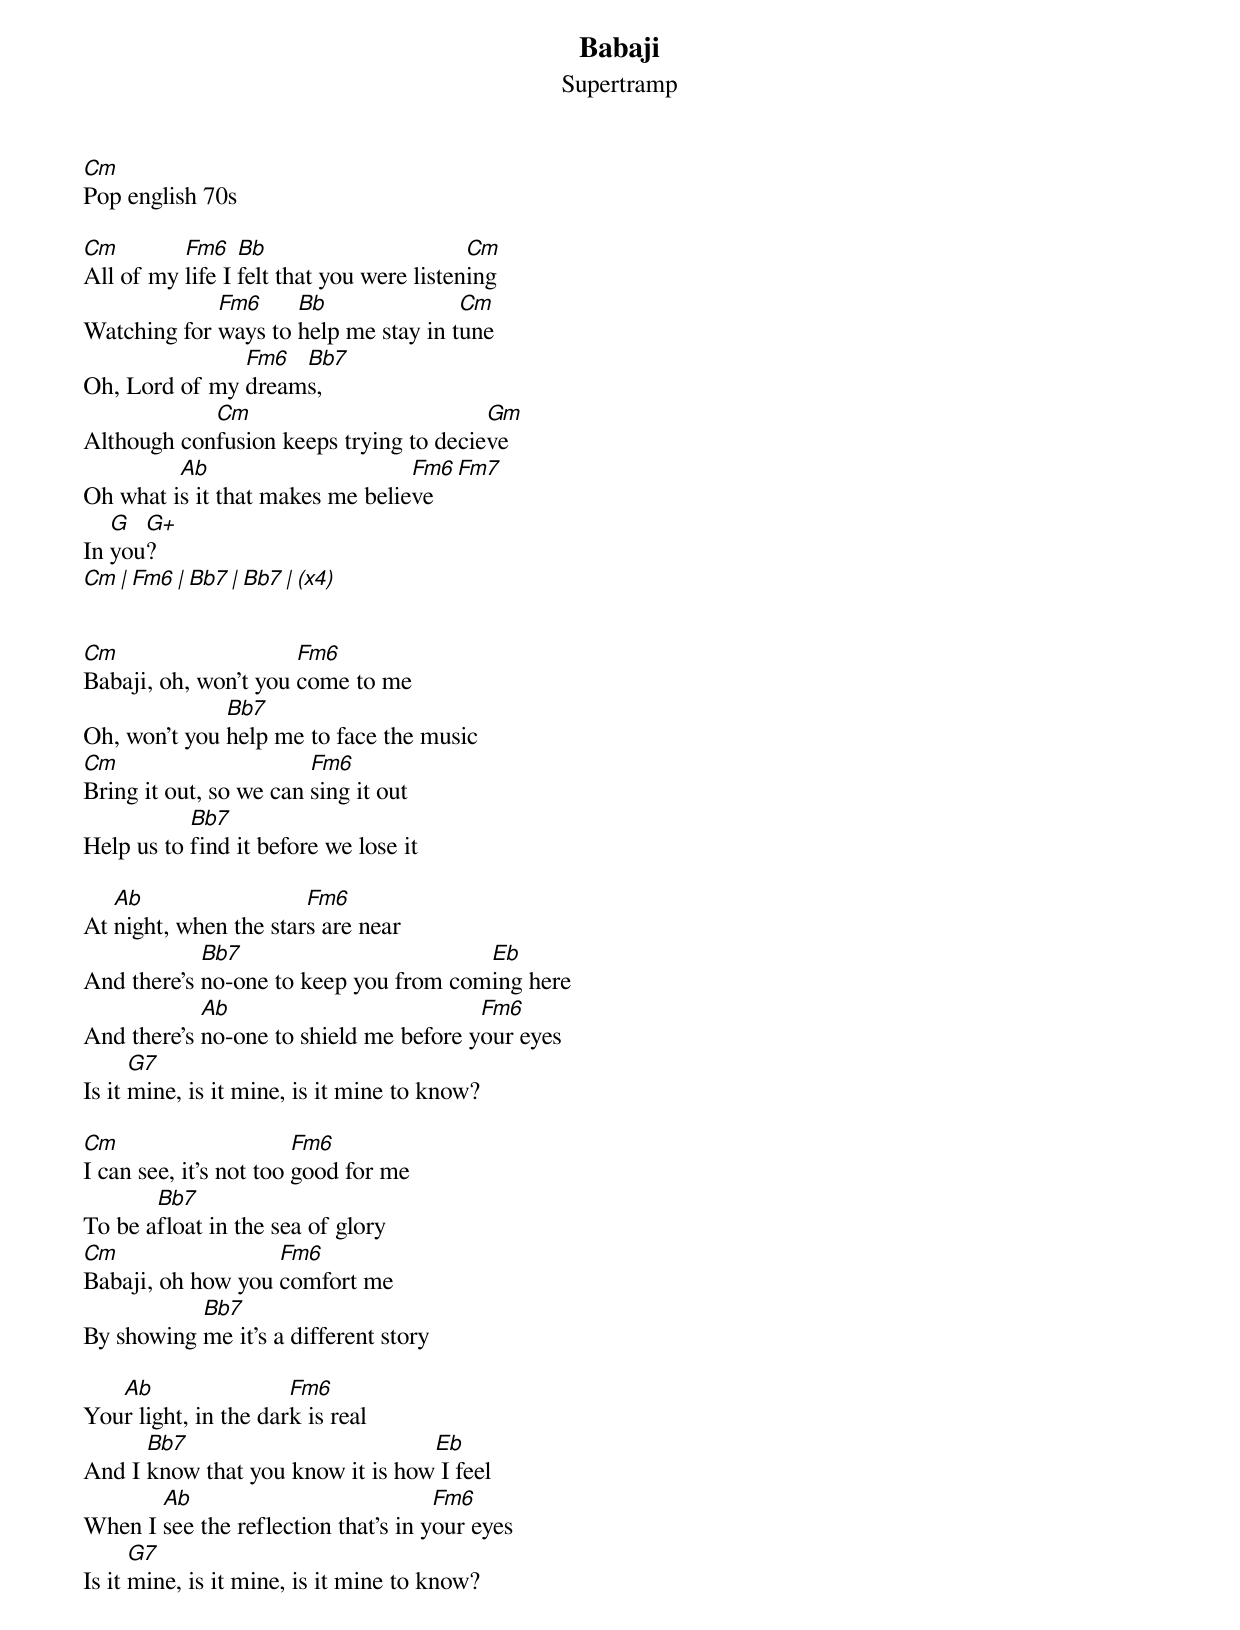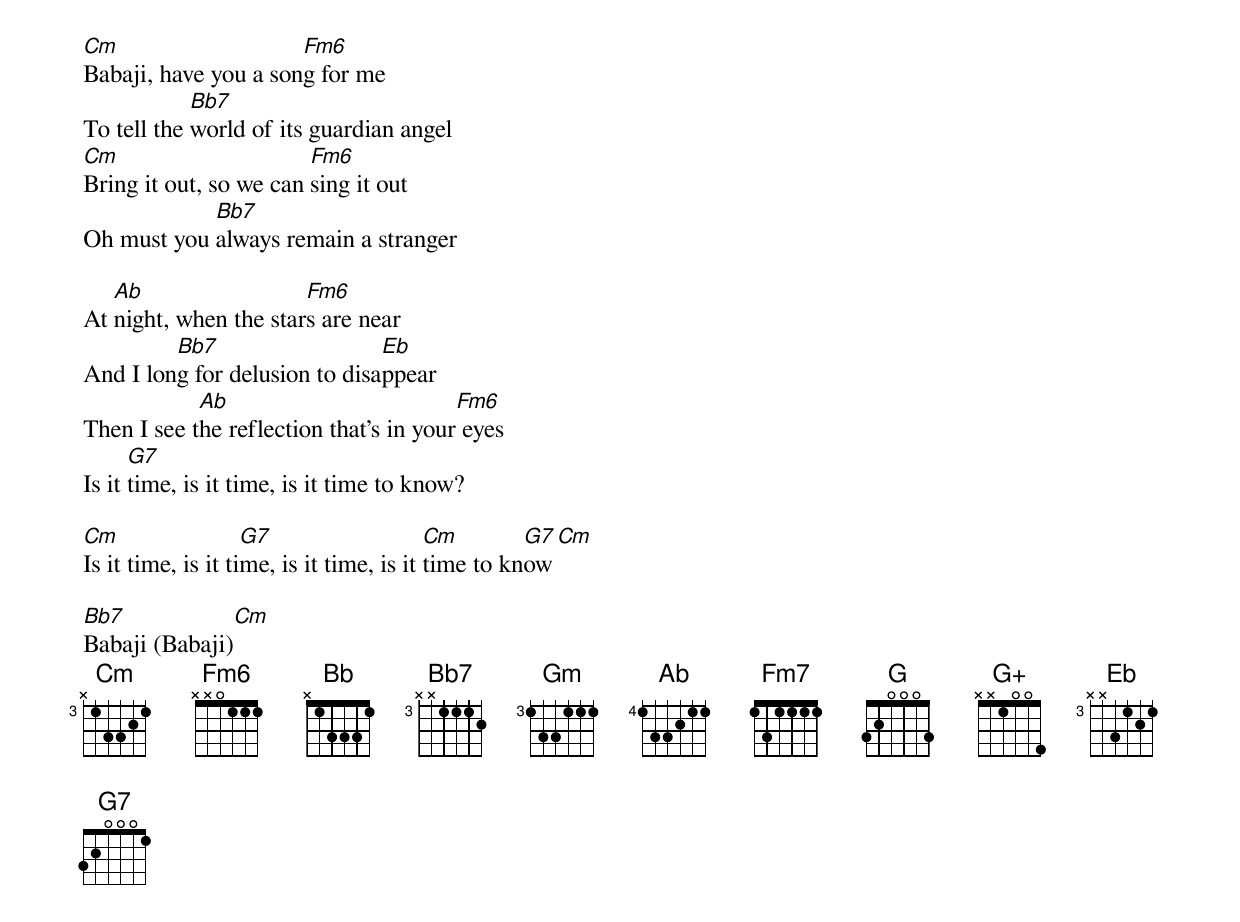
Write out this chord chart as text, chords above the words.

Babaji
Supertramp
Cm
Pop english 70s

Cm        Fm6    Bb                       Cm
All of my life I felt that you were listening
             Fm6     Bb               Cm
Watching for ways to help me stay in tune
               Fm6  Bb7
Oh, Lord of my dreams,
            Cm                          Gm
Although confusion keeps trying to decieve
         Ab                      Fm6   Fm7
Oh what is it that makes me believe
   G  G+
In you?
Cm | Fm6 | Bb7 | Bb7 | (x4)


Cm                    Fm6
Babaji, oh, won’t you come to me
              Bb7
Oh, won’t you help me to face the music
Cm                      Fm6
Bring it out, so we can sing it out
           Bb7
Help us to find it before we lose it

   Ab                  Fm6
At night, when the stars are near
            Bb7                        Eb
And there’s no-one to keep you from coming here
            Ab                          Fm6
And there’s no-one to shield me before your eyes
      G7
Is it mine, is it mine, is it mine to know?

Cm                      Fm6
I can see, it’s not too good for me
       Bb7
To be afloat in the sea of glory
Cm                 Fm6
Babaji, oh how you comfort me
           Bb7
By showing me it’s a different story

   Ab                 Fm6
Your light, in the dark is real
      Bb7                         Eb
And I know that you know it is how I feel
       Ab                            Fm6
When I see the reflection that’s in your eyes
      G7
Is it mine, is it mine, is it mine to know?

Cm                    Fm6
Babaji, have you a song for me
            Bb7
To tell the world of its guardian angel
Cm                      Fm6
Bring it out, so we can sing it out
            Bb7
Oh must you always remain a stranger

   Ab                  Fm6
At night, when the stars are near
         Bb7                   Eb
And I long for delusion to disappear
            Ab                          Fm6
Then I see the reflection that’s in your eyes
      G7
Is it time, is it time, is it time to know?

Cm                  G7                    Cm        G7    Cm
Is it time, is it time, is it time, is it time to know

Bb7               Cm
Babaji (Babaji)
